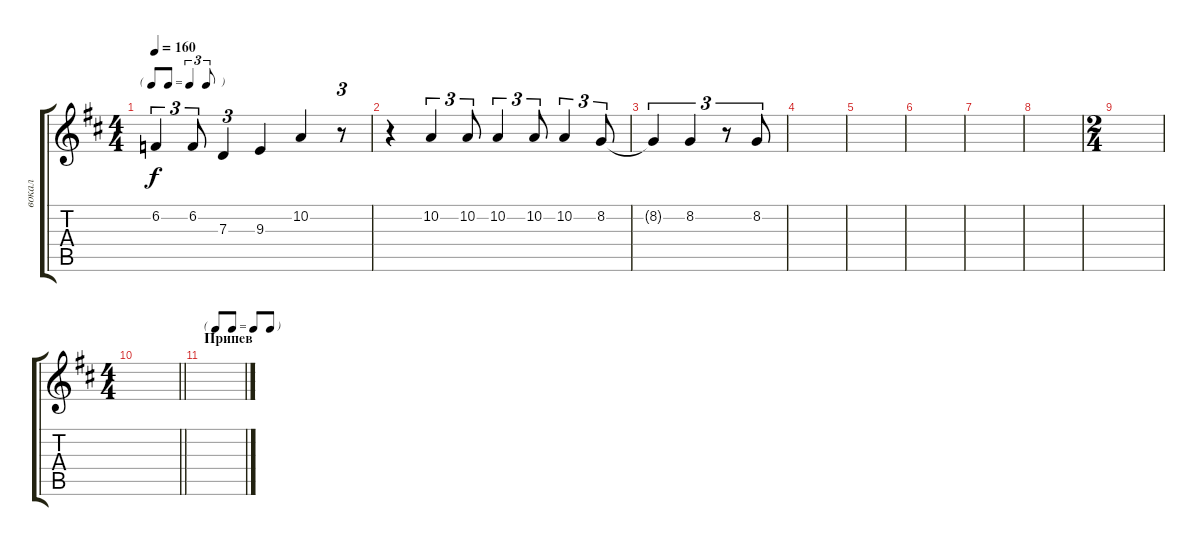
\track ("вокал" "вокал") {instrument acousticgrandpiano}
\staff {score tabs}
\tuning (E4 B3 G3 D3 A2 E2) {hide}
\ts (4 4)
\tf triplet8th
\tempo 160
\clef g2
\ks bminor
6.2.4{tu (3 2) dy f} 6.2.8{tu (3 2)} 7.3.4{tu (3 2)} 9.3.4 10.2.4 r.8{tu (3 2)} |
r.4 10.2.4{tu (3 2)} 10.2.8{tu (3 2)} 10.2.4{tu (3 2)} 10.2.8{tu (3 2)} 10.2.4{tu (3 2)} 8.2.8{tu (3 2)} |
8.2{t}.4{tu (3 2)} 8.2.4{tu (3 2)} r.8{tu (3 2)} 8.2.8{tu (3 2)} |
|
|
|
|
|
\ts (2 4)
|
\ts (4 4)
\barLineRight lightlight
|
\tf none
\section ("" "Припев")
